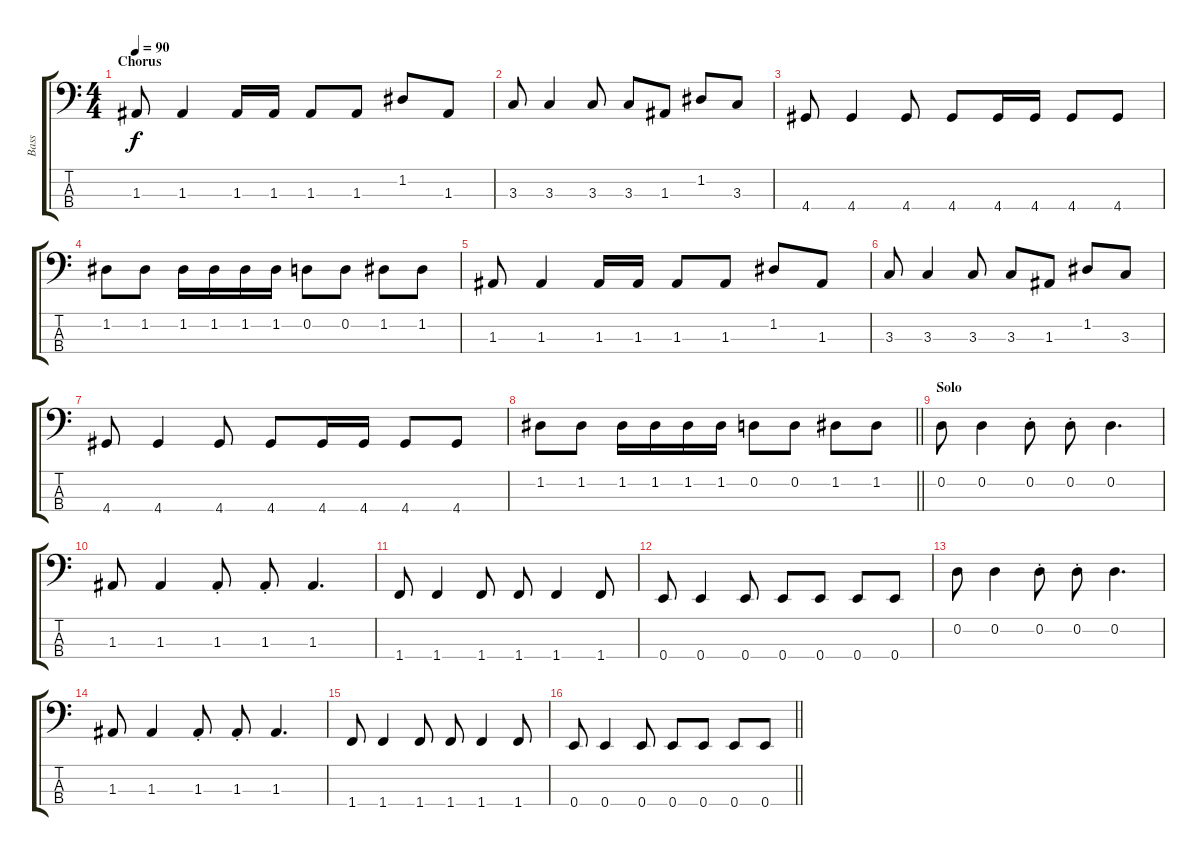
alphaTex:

\track ("Bass" "Bass") {instrument electricbassfinger}
\staff {score tabs}
\tuning (G2 D2 A1 E1) {hide}
\ts (4 4)
\section ("" "Chorus")
\tempo 90
\clef f4
\ks c
1.3.8{dy f} 1.3.4 1.3.16 1.3.16 1.3.8 1.3.8 1.2.8 1.3.8 |
3.3.8 3.3.4 3.3.8 3.3.8 1.3.8 1.2.8 3.3.8 |
4.4.8 4.4.4 4.4.8 4.4.8 4.4.16 4.4.16 4.4.8 4.4.8 |
1.2.8 1.2.8 1.2.16 1.2.16 1.2.16 1.2.16 0.2.8 0.2.8 1.2.8 1.2.8 |
1.3.8 1.3.4 1.3.16 1.3.16 1.3.8 1.3.8 1.2.8 1.3.8 |
3.3.8 3.3.4 3.3.8 3.3.8 1.3.8 1.2.8 3.3.8 |
4.4.8 4.4.4 4.4.8 4.4.8 4.4.16 4.4.16 4.4.8 4.4.8 |
\barLineRight lightlight
1.2.8 1.2.8 1.2.16 1.2.16 1.2.16 1.2.16 0.2.8 0.2.8 1.2.8 1.2.8 |
\section ("" "Solo")
0.2.8 0.2.4 0.2{st}.8 0.2{st}.8 0.2.4{d} |
1.3.8 1.3.4 1.3{st}.8 1.3{st}.8 1.3.4{d} |
1.4.8 1.4.4 1.4.8 1.4.8 1.4.4 1.4.8 |
0.4.8 0.4.4 0.4.8 0.4.8 0.4.8 0.4.8 0.4.8 |
0.2.8 0.2.4 0.2{st}.8 0.2{st}.8 0.2.4{d} |
1.3.8 1.3.4 1.3{st}.8 1.3{st}.8 1.3.4{d} |
1.4.8 1.4.4 1.4.8 1.4.8 1.4.4 1.4.8 |
\barLineRight lightlight
0.4.8 0.4.4 0.4.8 0.4.8 0.4.8 0.4.8 0.4.8
